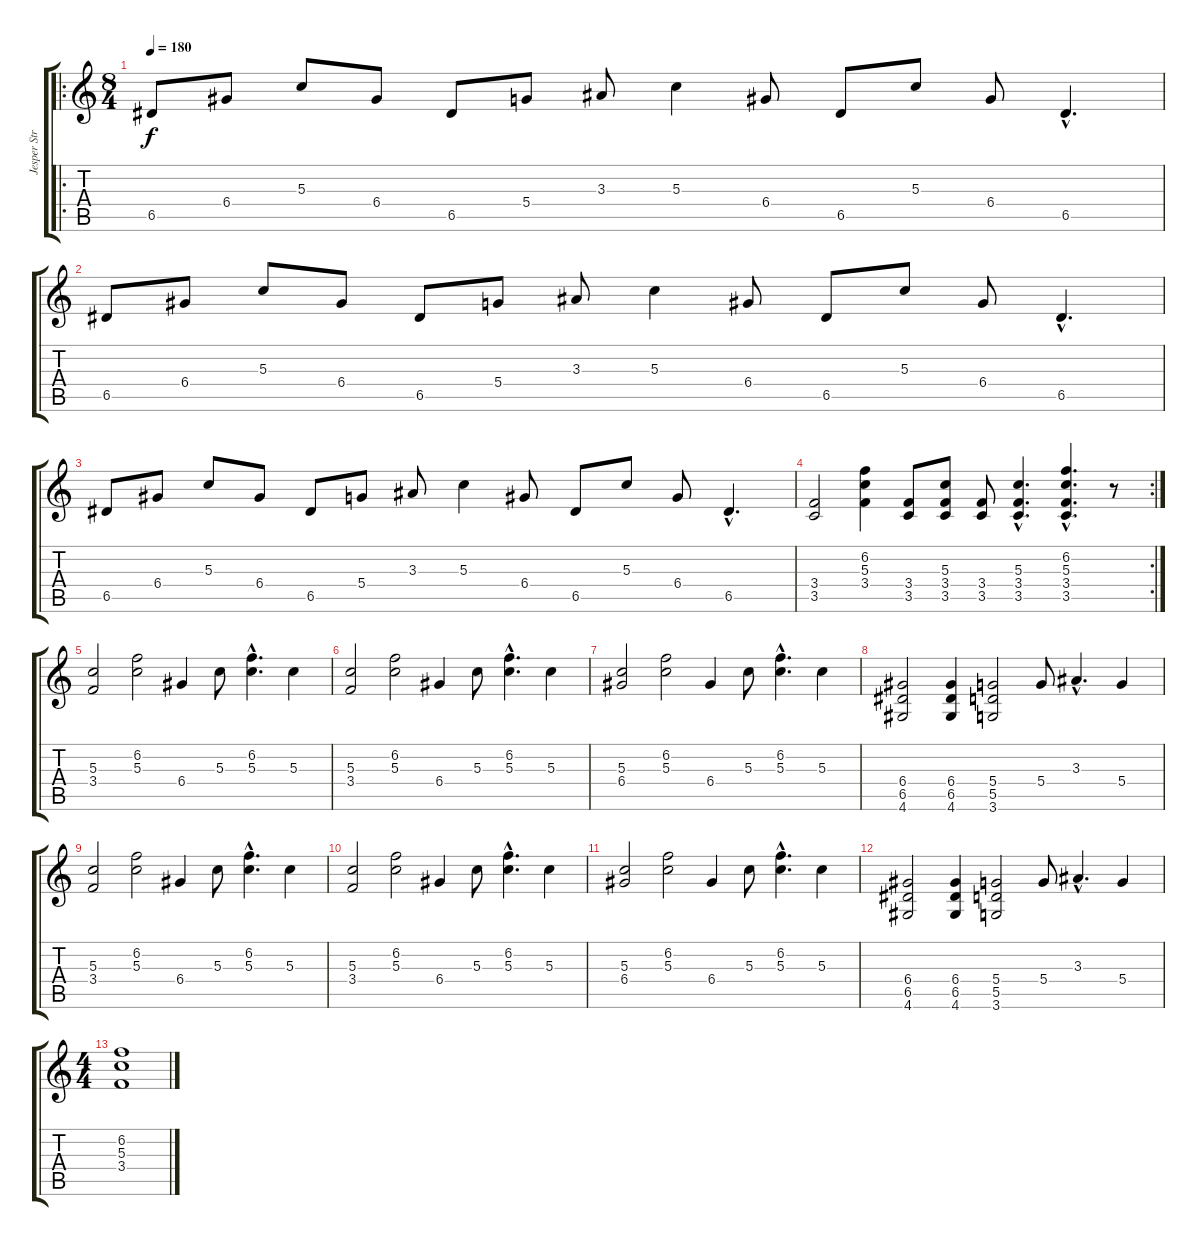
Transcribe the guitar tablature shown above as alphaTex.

\track ("Jesper Strömblad" "Jesper Str") {instrument acousticguitarnylon}
\staff {score tabs}
\tuning (E4 B3 G3 D3 A2 E2) {hide}
\ro
\ts (8 4)
\tempo 180
\clef g2
\ks c
6.5.8{dy f} 6.4.8 5.3.8 6.4.8 6.5.8 5.4.8 3.3.8 5.3.4 6.4.8 6.5.8 5.3.8 6.4.8 6.5{hac}.4{d} |
6.5.8 6.4.8 5.3.8 6.4.8 6.5.8 5.4.8 3.3.8 5.3.4 6.4.8 6.5.8 5.3.8 6.4.8 6.5{hac}.4{d} |
6.5.8 6.4.8 5.3.8 6.4.8 6.5.8 5.4.8 3.3.8 5.3.4 6.4.8 6.5.8 5.3.8 6.4.8 6.5{hac}.4{d} |
\rc 2
(3.4 3.5).2 (6.2 5.3 3.4).4 (3.4 3.5).8 (5.3 3.4 3.5).8 (3.4 3.5).8 (5.3{hac} 3.4{hac} 3.5{hac}).4{d} (6.2{hac} 5.3{hac} 3.4{hac} 3.5{hac}).4{d} r.8 |
(5.3 3.4).2 (6.2 5.3).2 6.4.4 5.3.8 (6.2{hac} 5.3{hac}).4{d} 5.3.4 |
(5.3 3.4).2 (6.2 5.3).2 6.4.4 5.3.8 (6.2{hac} 5.3{hac}).4{d} 5.3.4 |
(5.3 6.4).2 (6.2 5.3).2 6.4.4 5.3.8 (6.2{hac} 5.3{hac}).4{d} 5.3.4 |
(6.4 6.5 4.6).2 (6.4 6.5 4.6).4 (5.4 5.5 3.6).2 5.4.8 3.3{hac}.4{d} 5.4.4 |
(5.3 3.4).2 (6.2 5.3).2 6.4.4 5.3.8 (6.2{hac} 5.3{hac}).4{d} 5.3.4 |
(5.3 3.4).2 (6.2 5.3).2 6.4.4 5.3.8 (6.2{hac} 5.3{hac}).4{d} 5.3.4 |
(5.3 6.4).2 (6.2 5.3).2 6.4.4 5.3.8 (6.2{hac} 5.3{hac}).4{d} 5.3.4 |
(6.4 6.5 4.6).2 (6.4 6.5 4.6).4 (5.4 5.5 3.6).2 5.4.8 3.3{hac}.4{d} 5.4.4 |
\ts (4 4)
(6.2 5.3 3.4).1
